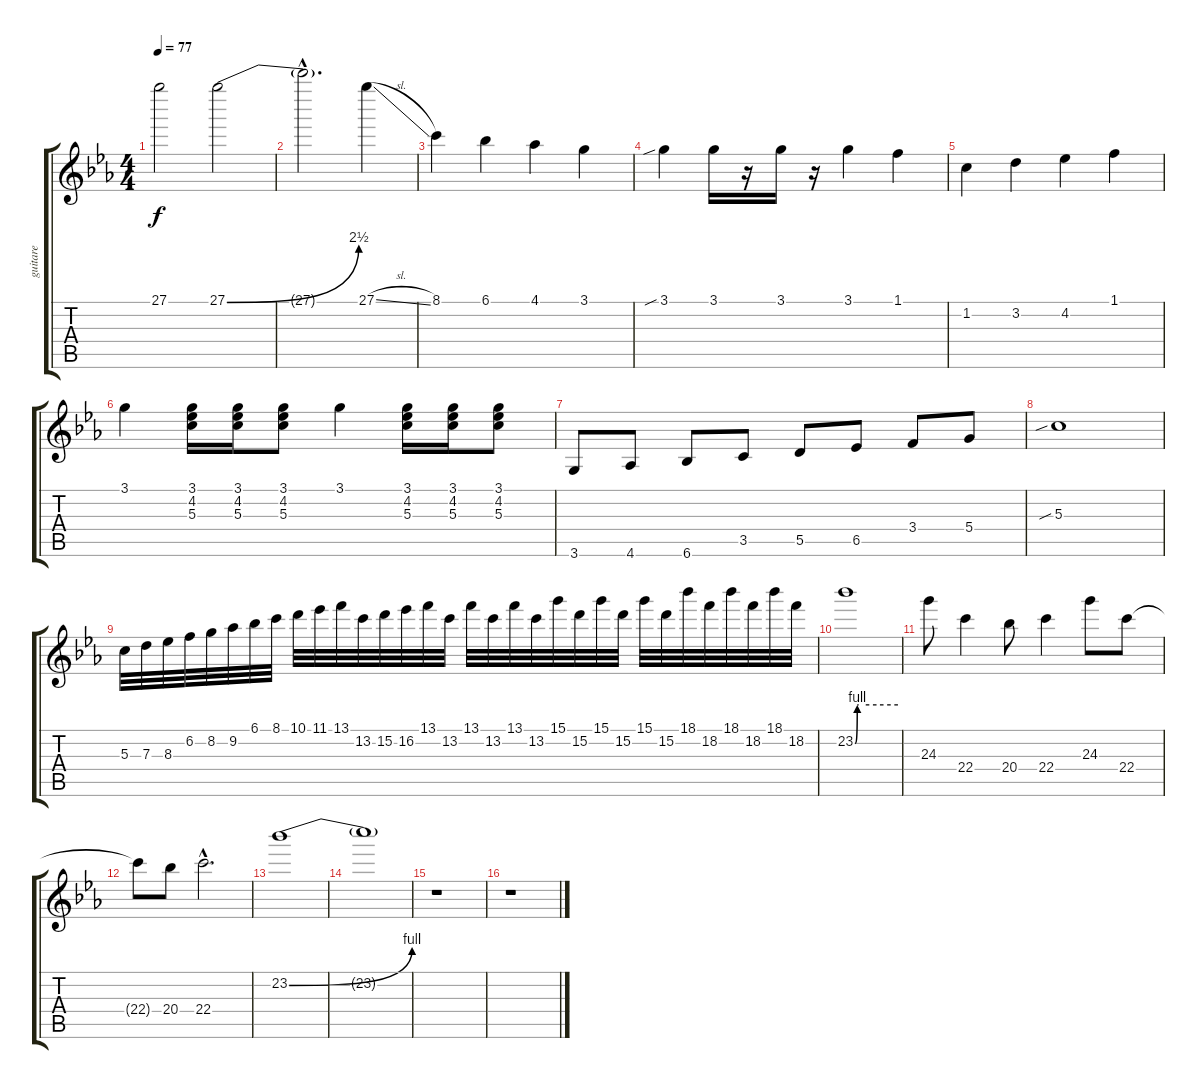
\track ("guitare" "guitare") {instrument distortionguitar}
\staff {score tabs}
\tuning (E4 B3 G3 D3 A2 E2) {hide}
\ts (4 4)
\tempo 77
\clef g2
\ks cminor
27.1{t}.2{dy f} 27.1{be (bend 0 0 60 10)}.2 |
27.1{hac t}.2{d} 27.1{sl}.4 |
8.1.4 6.1.4 4.1.4 3.1.4 |
3.1{sib}.4 3.1.16 r.16 3.1.16 r.16 3.1.4 1.1.4 |
1.2.4 3.2.4 4.2.4 1.1.4 |
3.1.4 (3.1 4.2 5.3).16 (3.1 4.2 5.3).16 (3.1 4.2 5.3).8 3.1.4 (3.1 4.2 5.3).16 (3.1 4.2 5.3).16 (3.1 4.2 5.3).8 |
3.6.8 4.6.8 6.6.8 3.5.8 5.5.8 6.5.8 3.4.8 5.4.8 |
5.3{sib}.1 |
5.3.32 7.3.32 8.3.32 6.2.32 8.2.32 9.2.32 6.1.32 8.1.32 10.1.32 11.1.32 13.1.32 13.2.32 15.2.32 16.2.32 13.1.32 13.2.32 13.1.32 13.2.32 13.1.32 13.2.32 15.1.32 15.2.32 15.1.32 15.2.32 15.1.32 15.2.32 18.1.32 18.2.32 18.1.32 18.2.32 18.1.32 18.2.32 |
23.2{be (custom 0 0 3 4 5 4 30 4 60 4)}.1 |
24.3.8 22.4.4 20.4.8 22.4.4 24.3.8 22.4.8 |
22.4{t}.8 20.4.8 22.4{hac}.2{d} |
23.2{be (bend 0 0 60 4)}.1 |
23.2{t}.1 |
r.1 |
r.1
